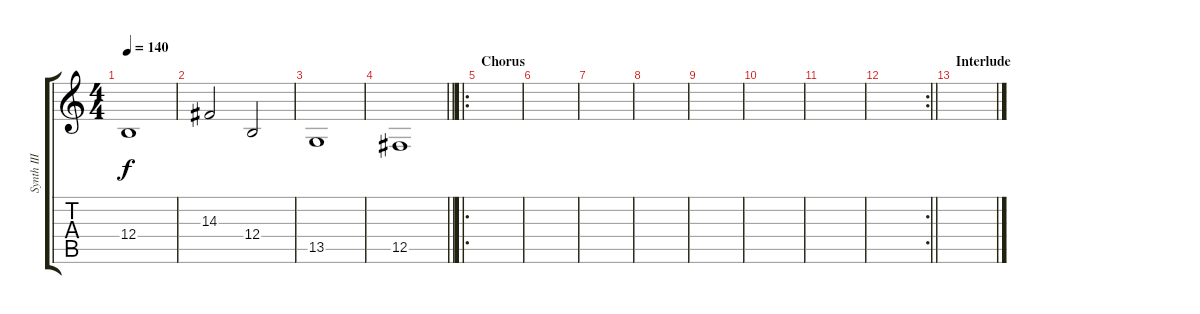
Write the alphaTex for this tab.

\track ("Synth III" "Synth III") {instrument lead1square}
\staff {score tabs}
\tuning (Db4 Ab3 E3 B2 Gb2 B1) {hide}
\ts (4 4)
\tempo 140
\clef g2
\ks c
12.4.1{dy f} |
14.3.2 12.4.2 |
13.5.1 |
\barLineRight lightlight
12.5.1 |
\ro
\section ("" "Chorus")
|
|
|
|
|
|
|
\rc 2
\barLineRight lightlight
|
\section ("" "Interlude")
